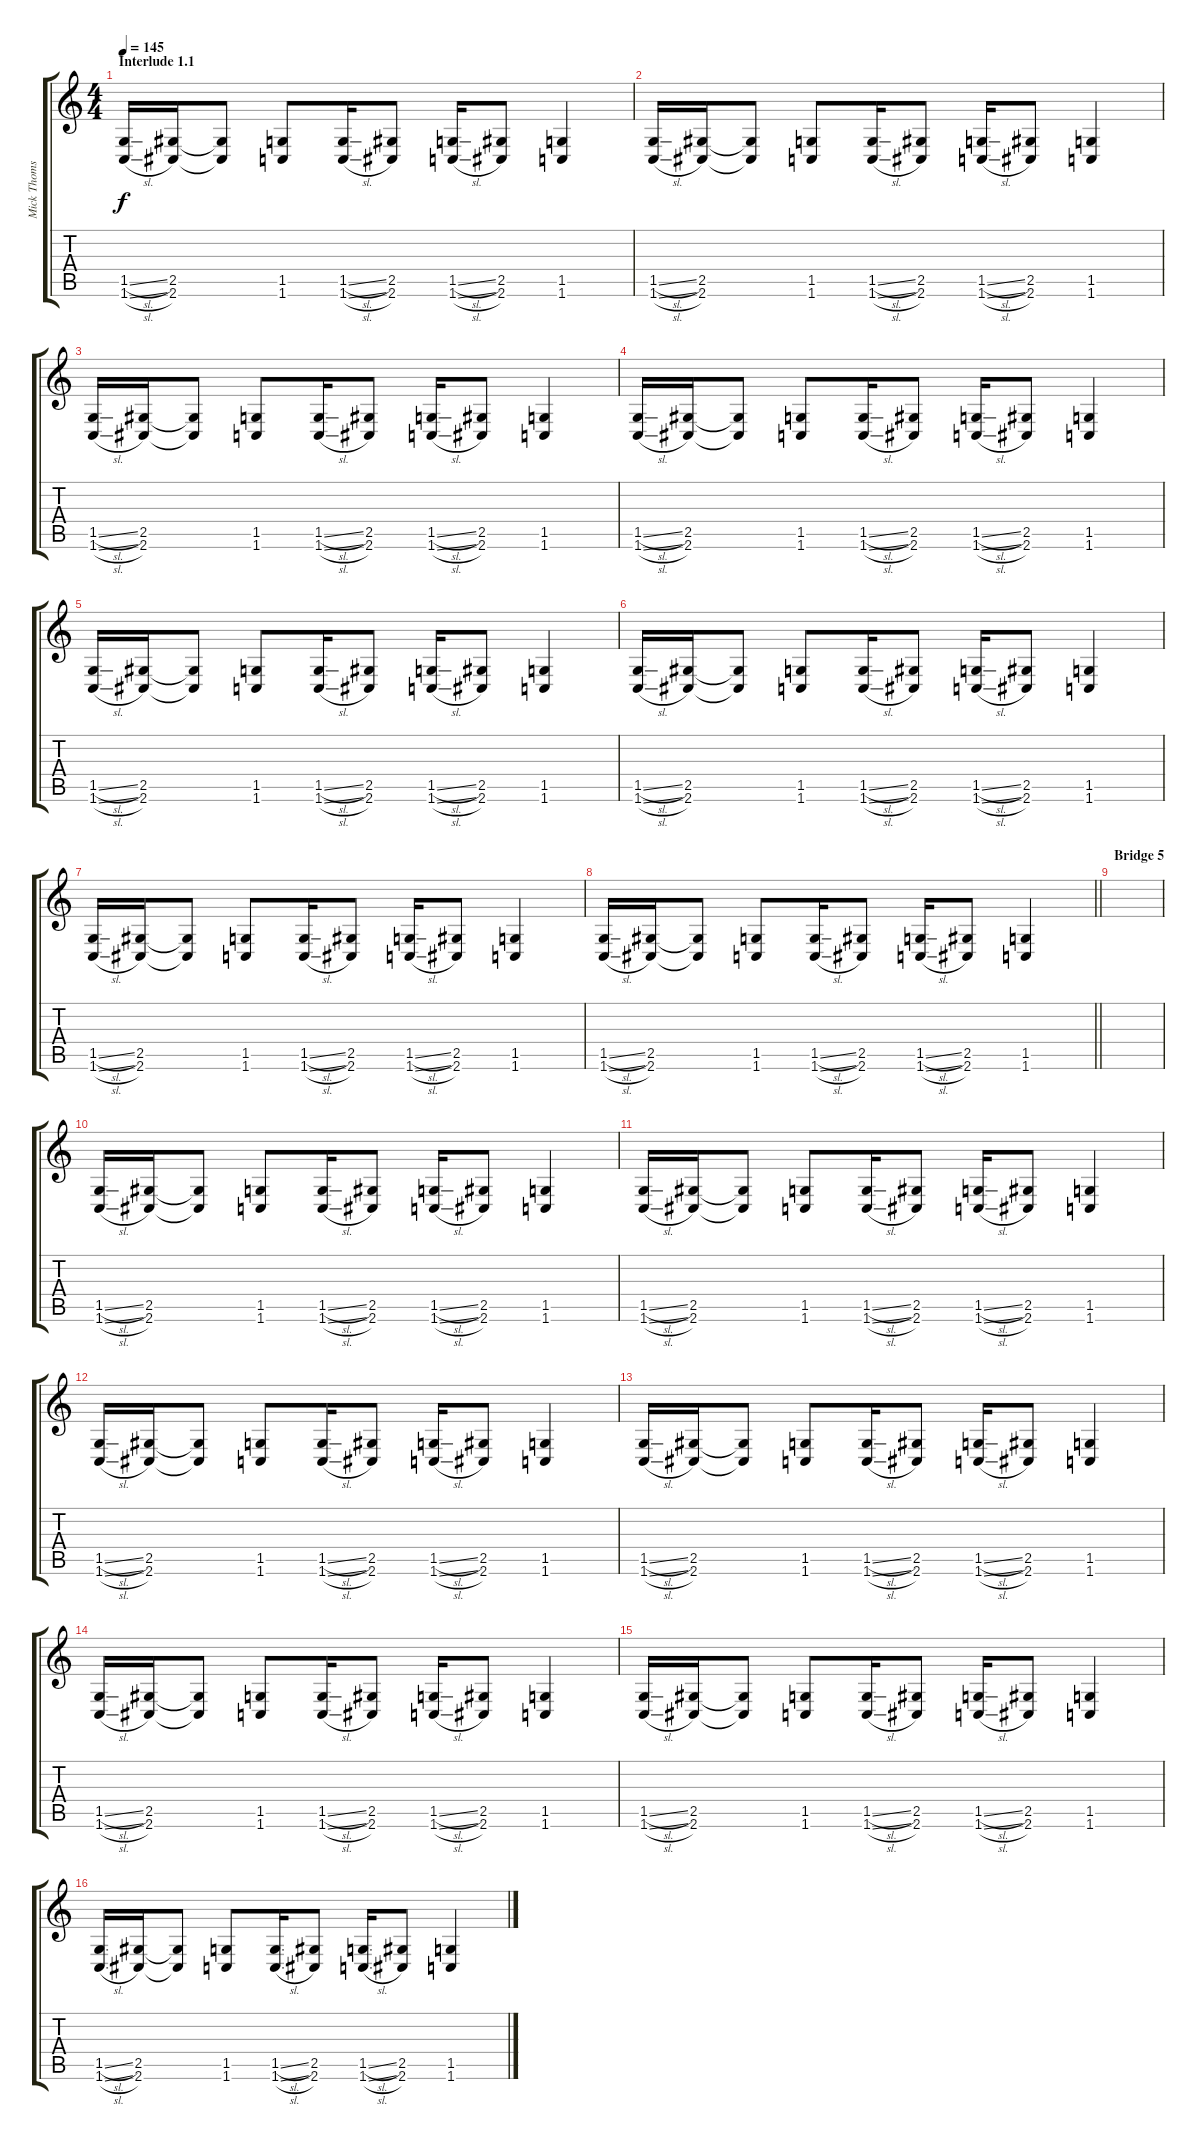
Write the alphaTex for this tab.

\track ("Mick Thomson" "Mick Thoms") {instrument distortionguitar}
\staff {score tabs}
\tuning (Db4 Ab3 E3 B2 Gb2 B1) {hide}
\ts (4 4)
\section ("" "Interlude 1.1")
\tempo 145
\clef g2
\ks c
(1.5{sl} 1.6{sl}).16{dy f} (2.5 2.6).16 (2.5{t} 2.6{t}).8 (1.5 1.6).8 (1.5{sl} 1.6{sl}).16 (2.5 2.6).8 (1.5{sl} 1.6{sl}).16 (2.5 2.6).8 (1.5 1.6).4 |
(1.5{sl} 1.6{sl}).16 (2.5 2.6).16 (2.5{t} 2.6{t}).8 (1.5 1.6).8 (1.5{sl} 1.6{sl}).16 (2.5 2.6).8 (1.5{sl} 1.6{sl}).16 (2.5 2.6).8 (1.5 1.6).4 |
(1.5{sl} 1.6{sl}).16 (2.5 2.6).16 (2.5{t} 2.6{t}).8 (1.5 1.6).8 (1.5{sl} 1.6{sl}).16 (2.5 2.6).8 (1.5{sl} 1.6{sl}).16 (2.5 2.6).8 (1.5 1.6).4 |
(1.5{sl} 1.6{sl}).16 (2.5 2.6).16 (2.5{t} 2.6{t}).8 (1.5 1.6).8 (1.5{sl} 1.6{sl}).16 (2.5 2.6).8 (1.5{sl} 1.6{sl}).16 (2.5 2.6).8 (1.5 1.6).4 |
(1.5{sl} 1.6{sl}).16 (2.5 2.6).16 (2.5{t} 2.6{t}).8 (1.5 1.6).8 (1.5{sl} 1.6{sl}).16 (2.5 2.6).8 (1.5{sl} 1.6{sl}).16 (2.5 2.6).8 (1.5 1.6).4 |
(1.5{sl} 1.6{sl}).16 (2.5 2.6).16 (2.5{t} 2.6{t}).8 (1.5 1.6).8 (1.5{sl} 1.6{sl}).16 (2.5 2.6).8 (1.5{sl} 1.6{sl}).16 (2.5 2.6).8 (1.5 1.6).4 |
(1.5{sl} 1.6{sl}).16 (2.5 2.6).16 (2.5{t} 2.6{t}).8 (1.5 1.6).8 (1.5{sl} 1.6{sl}).16 (2.5 2.6).8 (1.5{sl} 1.6{sl}).16 (2.5 2.6).8 (1.5 1.6).4 |
\barLineRight lightlight
(1.5{sl} 1.6{sl}).16 (2.5 2.6).16 (2.5{t} 2.6{t}).8 (1.5 1.6).8 (1.5{sl} 1.6{sl}).16 (2.5 2.6).8 (1.5{sl} 1.6{sl}).16 (2.5 2.6).8 (1.5 1.6).4 |
\section ("" "Bridge 5")
|
(1.5{sl} 1.6{sl}).16 (2.5 2.6).16 (2.5{t} 2.6{t}).8 (1.5 1.6).8 (1.5{sl} 1.6{sl}).16 (2.5 2.6).8 (1.5{sl} 1.6{sl}).16 (2.5 2.6).8 (1.5 1.6).4 |
(1.5{sl} 1.6{sl}).16 (2.5 2.6).16 (2.5{t} 2.6{t}).8 (1.5 1.6).8 (1.5{sl} 1.6{sl}).16 (2.5 2.6).8 (1.5{sl} 1.6{sl}).16 (2.5 2.6).8 (1.5 1.6).4 |
(1.5{sl} 1.6{sl}).16 (2.5 2.6).16 (2.5{t} 2.6{t}).8 (1.5 1.6).8 (1.5{sl} 1.6{sl}).16 (2.5 2.6).8 (1.5{sl} 1.6{sl}).16 (2.5 2.6).8 (1.5 1.6).4 |
(1.5{sl} 1.6{sl}).16 (2.5 2.6).16 (2.5{t} 2.6{t}).8 (1.5 1.6).8 (1.5{sl} 1.6{sl}).16 (2.5 2.6).8 (1.5{sl} 1.6{sl}).16 (2.5 2.6).8 (1.5 1.6).4 |
(1.5{sl} 1.6{sl}).16 (2.5 2.6).16 (2.5{t} 2.6{t}).8 (1.5 1.6).8 (1.5{sl} 1.6{sl}).16 (2.5 2.6).8 (1.5{sl} 1.6{sl}).16 (2.5 2.6).8 (1.5 1.6).4 |
(1.5{sl} 1.6{sl}).16 (2.5 2.6).16 (2.5{t} 2.6{t}).8 (1.5 1.6).8 (1.5{sl} 1.6{sl}).16 (2.5 2.6).8 (1.5{sl} 1.6{sl}).16 (2.5 2.6).8 (1.5 1.6).4 |
(1.5{sl} 1.6{sl}).16 (2.5 2.6).16 (2.5{t} 2.6{t}).8 (1.5 1.6).8 (1.5{sl} 1.6{sl}).16 (2.5 2.6).8 (1.5{sl} 1.6{sl}).16 (2.5 2.6).8 (1.5 1.6).4
